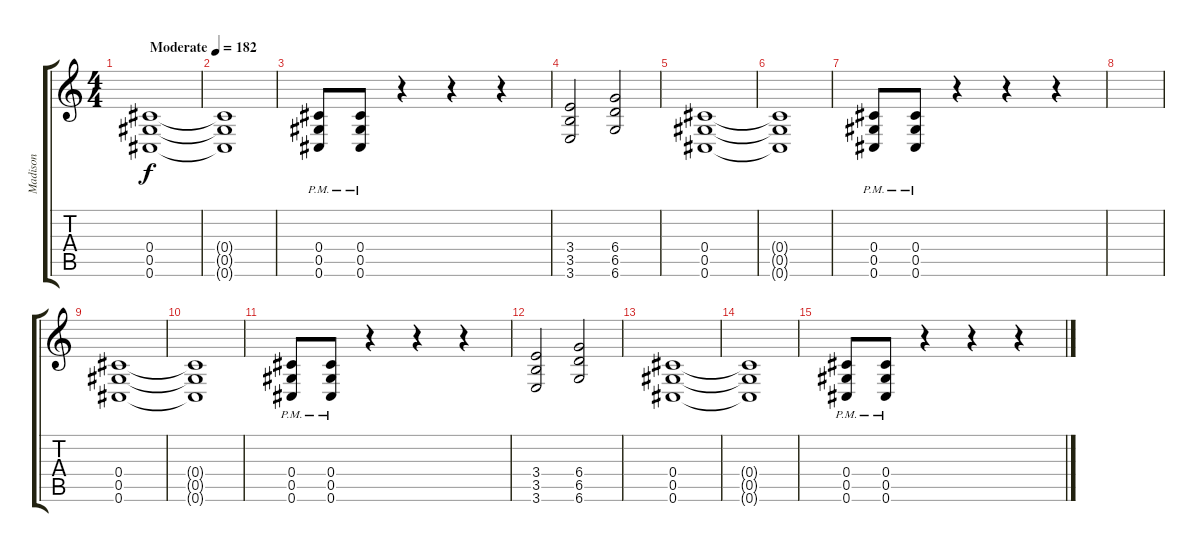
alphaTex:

\track ("Madison" "Madison") {instrument distortionguitar}
\staff {score tabs}
\tuning (Eb4 Bb3 Gb3 Db3 Ab2 Db2) {hide}
\ts (4 4)
\tempo (182 "Moderate")
\clef g2
\ks c
(0.4 0.5 0.6).1{dy f instrument distortionguitar} |
(0.4{t} 0.5{t} 0.6{t}).1 |
(0.4 0.5 0.6{pm}).8 (0.4 0.5 0.6{pm}).8 r.4 r.4 r.4 |
(3.4 3.5 3.6).2 (6.4 6.5 6.6).2 |
(0.4 0.5 0.6).1 |
(0.4{t} 0.5{t} 0.6{t}).1 |
(0.4 0.5 0.6{pm}).8 (0.4 0.5 0.6{pm}).8 r.4 r.4 r.4 |
|
(0.4 0.5 0.6).1 |
(0.4{t} 0.5{t} 0.6{t}).1 |
(0.4 0.5 0.6{pm}).8 (0.4 0.5 0.6{pm}).8 r.4 r.4 r.4 |
(3.4 3.5 3.6).2 (6.4 6.5 6.6).2 |
(0.4 0.5 0.6).1 |
(0.4{t} 0.5{t} 0.6{t}).1 |
(0.4 0.5 0.6{pm}).8 (0.4 0.5 0.6{pm}).8 r.4 r.4 r.4
